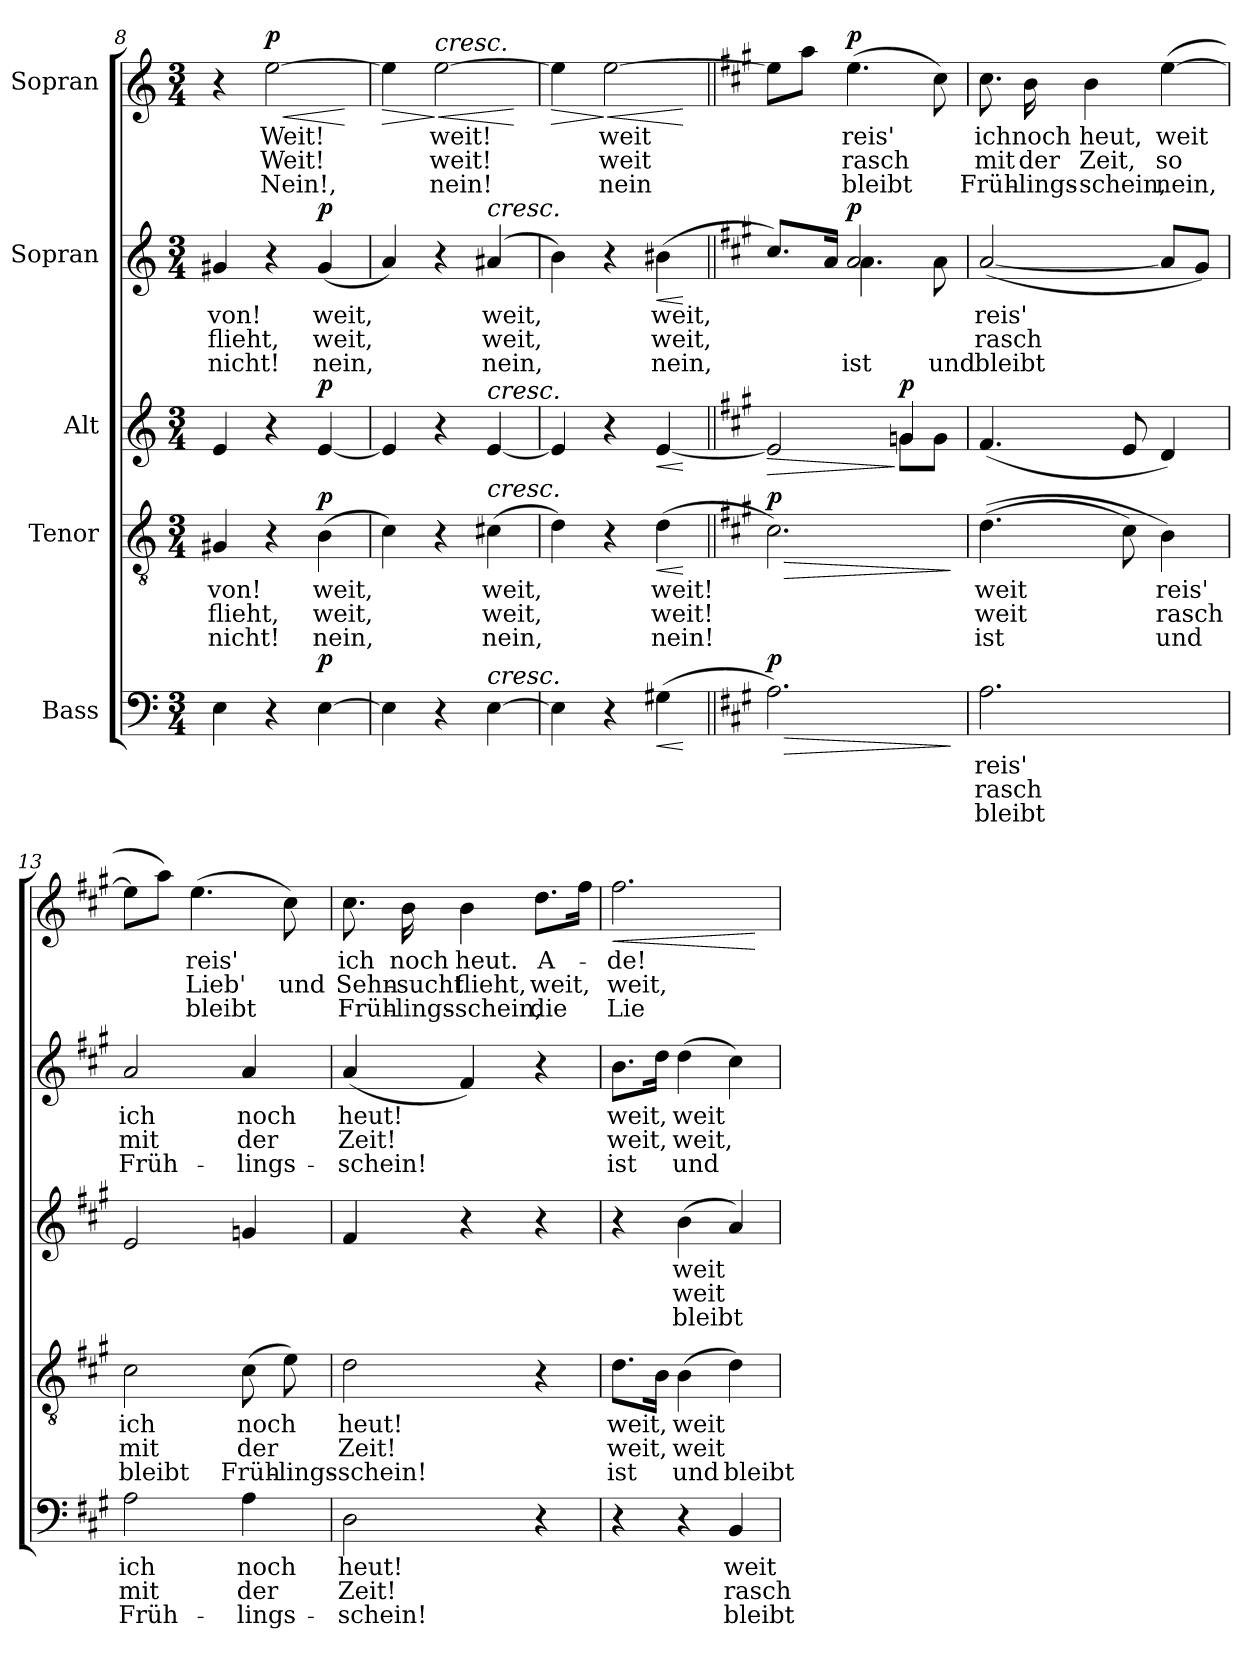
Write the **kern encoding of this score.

**kern	**text	**text	**text	**dynam	**kern	**text	**text	**text	**dynam	**kern	**text	**text	**text	**dynam	**kern	**text	**text	**text	**dynam	**kern	**text	**text	**text	**dynam
*part5	*part5	*part5	*part5	*part5	*part4	*part4	*part4	*part4	*part4	*part3	*part3	*part3	*part3	*part3	*part2	*part2	*part2	*part2	*part2	*part1	*part1	*part1	*part1	*part1
*staff5	*staff5	*staff5	*staff5	*staff5	*staff4	*staff4	*staff4	*staff4	*staff4	*staff3	*staff3	*staff3	*staff3	*staff3	*staff2	*staff2	*staff2	*staff2	*staff2	*staff1	*staff1	*staff1	*staff1	*staff1
*I"Bass	*	*	*	*	*I"Tenor	*	*	*	*	*I"Alt	*	*	*	*	*I"Sopran	*	*	*	*	*I"Sopran	*	*	*	*
*clefF4	*	*	*	*	*clefGv2	*	*	*	*	*clefG2	*	*	*	*	*clefG2	*	*	*	*	*clefG2	*	*	*	*
*k[]	*	*	*	*	*k[]	*	*	*	*	*k[]	*	*	*	*	*k[]	*	*	*	*	*k[]	*	*	*	*
*M3/4	*	*	*	*	*M3/4	*	*	*	*	*M3/4	*	*	*	*	*M3/4	*	*	*	*	*M3/4	*	*	*	*
=8	=8	=8	=8	=8	=8	=8	=8	=8	=8	=8	=8	=8	=8	=8	=8	=8	=8	=8	=8	=8	=8	=8	=8	=8
4E\	.	.	.	.	4G#X/	-von!	flieht,	nicht!	.	4e/	.	.	.	.	4g#X/	-von!	flieht,	nicht!	.	4r	.	.	.	.
!	!	!	!	!	!	!	!	!	!	!	!	!	!	!	!	!	!	!	!	!	!	!	!	!LO:HP:b
!	!	!	!	!	!	!	!	!	!	!	!	!	!	!	!	!	!	!	!	!	!	!	!	!LO:DY:n=1:a
4r	.	.	.	.	4r	.	.	.	.	4r	.	.	.	.	4r	.	.	.	.	[2ee\	Weit!	Weit!	Nein!,	< p
!	!	!	!	!LO:DY:a	!	!	!	!	!LO:DY:a	!	!	!	!	!LO:DY:a	!	!	!	!	!LO:DY:a	!	!	!	!	!
[4E\	.	.	.	p	(4B\	weit,	weit,	nein,	p	[4e/	.	.	.	p	(4g#/	weit,	weit,	nein,	p	.	.	.	.	.
.	.	.	.	.	.	.	.	.	.	.	.	.	.	.	.	.	.	.	.	.	.	.	.	[
=9	=9	=9	=9	=9	=9	=9	=9	=9	=9	=9	=9	=9	=9	=9	=9	=9	=9	=9	=9	=9	=9	=9	=9	=9
!	!	!	!	!	!	!	!	!	!	!	!	!	!	!	!	!	!	!	!	!	!	!	!	!LO:HP:b
4E\]	.	.	.	.	4c\)	.	.	.	.	4e/]	.	.	.	.	4a/)	.	.	.	.	4ee\]	.	.	.	>
!	!	!	!	!	!	!	!	!	!	!	!	!	!	!	!	!	!	!	!	!LO:TX:a:i:t=cresc.	!	!	!	!
!	!	!	!	!	!	!	!	!	!	!	!	!	!	!	!	!	!	!	!	!	!	!	!	!LO:HP:n=1:b
4r	.	.	.	.	4r	.	.	.	.	4r	.	.	.	.	4r	.	.	.	.	[2ee\	weit!	weit!	nein!	] <
!	!	!	!	!	!	!	!	!	!	!	!	!	!	!	!LO:TX:a:i:t=cresc.	!	!	!	!	!	!	!	!	!
!	!	!	!	!	!	!	!	!	!	!LO:TX:a:i:t=cresc.	!	!	!	!	!	!	!	!	!	!	!	!	!	!
!	!	!	!	!	!LO:TX:a:i:t=cresc.	!	!	!	!	!	!	!	!	!	!	!	!	!	!	!	!	!	!	!
!LO:TX:a:i:t=cresc.	!	!	!	!	!	!	!	!	!	!	!	!	!	!	!	!	!	!	!	!	!	!	!	!
[4E\	.	.	.	.	(4c#X\	weit,	weit,	nein,	.	[4e/	.	.	.	.	(4a#X/	weit,	weit,	nein,	.	.	.	.	.	.
.	.	.	.	.	.	.	.	.	.	.	.	.	.	.	.	.	.	.	.	.	.	.	.	[
=10	=10	=10	=10	=10	=10	=10	=10	=10	=10	=10	=10	=10	=10	=10	=10	=10	=10	=10	=10	=10	=10	=10	=10	=10
!	!	!	!	!	!	!	!	!	!	!	!	!	!	!	!	!	!	!	!	!	!	!	!	!LO:HP:b
4E\]	.	.	.	.	4d\)	.	.	.	.	4e/]	.	.	.	.	4b\)	.	.	.	.	4ee\]	.	.	.	>
!	!	!	!	!	!	!	!	!	!	!	!	!	!	!	!	!	!	!	!	!	!	!	!	!LO:HP:n=1:b
4r	.	.	.	.	4r	.	.	.	.	4r	.	.	.	.	4r	.	.	.	.	[2ee\	weit	weit	nein	] <
!	!	!	!	!LO:HP:b	!	!	!	!	!LO:HP:b	!	!	!	!	!LO:HP:b	!	!	!	!	!LO:HP:b	!	!	!	!	!
(4G#X\	.	.	.	<	(4d\	weit!	weit!	nein!	<	[4e/	.	.	.	<	(4b#X\	weit,	weit,	nein,	<	.	.	.	.	.
.	.	.	.	[	.	.	.	.	[	.	.	.	.	[	.	.	.	.	[	.	.	.	.	[
=11||	=11||	=11||	=11||	=11||	=11||	=11||	=11||	=11||	=11||	=11||	=11||	=11||	=11||	=11||	=11||	=11||	=11||	=11||	=11||	=11||	=11||	=11||	=11||	=11||
*k[f#c#g#]	*	*	*	*	*k[f#c#g#]	*	*	*	*	*k[f#c#g#]	*	*	*	*	*k[f#c#g#]	*	*	*	*	*k[f#c#g#]	*	*	*	*
!	!	!	!	!LO:HP:b	!	!	!	!	!LO:HP:b	!	!	!	!	!LO:HP:b	!	!	!	!	!	!	!	!	!	!
*	*	*	*	*	*	*	*	*	*	*^	*	*	*	*	*^	*	*	*	*	*	*	*	*	*
!	!	!	!	!LO:DY:n=1:a	!	!	!	!	!LO:DY:n=1:a	!	!	!	!	!	!	!	!	!	!	!	!	!	!	!	!	!
2.A\)	.	.	.	> p	2.c#\)	.	.	.	> p	2e/]	2ryy	.	.	.	>	8.cc#/L)	4ryy	.	.	.	.	8ee\L]	.	.	.	.
.	.	.	.	.	.	.	.	.	.	.	.	.	.	.	.	.	.	.	.	.	.	8aa\J	.	.	.	.
.	.	.	.	.	.	.	.	.	.	.	.	.	.	.	.	16a/Jk	.	.	.	.	.	.	.	.	.	.
!	!	!	!	!	!	!	!	!	!	!	!	!	!	!	!	!	!	!	!	!	!LO:DY:a	!	!	!	!	!LO:DY:a
.	.	.	.	.	.	.	.	.	.	.	.	.	.	.	.	2a/	4.a\	.	.	ist	p	(4.ee\	reis'	rasch	bleibt	p
!	!	!	!	!	!	!	!	!	!	!	!	!	!	!	!LO:DY:n=1:a	!	!	!	!	!	!	!	!	!	!	!
.	.	.	.	.	.	.	.	.	.	4gn/	8g\L	.	.	.	] p	.	.	.	.	.	.	.	.	.	.	.
.	.	.	.	.	.	.	.	.	.	.	8g\J	.	.	.	.	.	8a\	.	.	und	.	8cc#\)	.	.	.	.
*	*	*	*	*	*	*	*	*	*	*v	*v	*	*	*	*	*	*	*	*	*	*	*	*	*	*	*
*	*	*	*	*	*	*	*	*	*	*	*	*	*	*	*v	*v	*	*	*	*	*	*	*	*	*
.	.	.	.	]	.	.	.	.	]	.	.	.	.	.	.	.	.	.	.	.	.	.	.	.
!!LO:LB:g=z
=12	=12	=12	=12	=12	=12	=12	=12	=12	=12	=12	=12	=12	=12	=12	=12	=12	=12	=12	=12	=12	=12	=12	=12	=12
2.A\	reis'	rasch	bleibt	.	((4.d\	weit	weit	ist	.	(4.f#/	.	.	.	.	([2a/	reis'	rasch	bleibt	.	8.cc#\	ich	mit	Früh-	.
.	.	.	.	.	.	.	.	.	.	.	.	.	.	.	.	.	.	.	.	16b\	noch	der	-lings-	.
.	.	.	.	.	.	.	.	.	.	.	.	.	.	.	.	.	.	.	.	4b\	heut,	Zeit,	-schein,	.
.	.	.	.	.	8c#\)	.	.	.	.	8e/	.	.	.	.	.	.	.	.	.	.	.	.	.	.
.	.	.	.	.	4B\)	reis'	rasch	und	.	4d/)	.	.	.	.	8a/L]	.	.	.	.	([4ee\	weit	so	nein,	.
.	.	.	.	.	.	.	.	.	.	.	.	.	.	.	8g#/J)	.	.	.	.	.	.	.	.	.
=13	=13	=13	=13	=13	=13	=13	=13	=13	=13	=13	=13	=13	=13	=13	=13	=13	=13	=13	=13	=13	=13	=13	=13	=13
2A\	ich	mit	Früh-	.	2c#\	ich	mit	bleibt	.	2e/	.	.	.	.	2a/	ich	mit	Früh-	.	8ee\L]	.	.	.	.
.	.	.	.	.	.	.	.	.	.	.	.	.	.	.	.	.	.	.	.	8aa\J)	.	.	.	.
.	.	.	.	.	.	.	.	.	.	.	.	.	.	.	.	.	.	.	.	(4.ee\	reis'	Lieb'	bleibt	.
4A\	noch	der	-lings-	.	(8c#\	noch	der	Früh-	.	4gn/	.	.	.	.	4a/	noch	der	-lings-	.	.	.	.	.	.
.	.	.	.	.	8e\)	.	.	-lings-	.	.	.	.	.	.	.	.	.	.	.	8cc#\)	.	und	.	.
=14	=14	=14	=14	=14	=14	=14	=14	=14	=14	=14	=14	=14	=14	=14	=14	=14	=14	=14	=14	=14	=14	=14	=14	=14
2D\	heut!	Zeit!	-schein!	.	2d\	heut!	Zeit!	-schein!	.	4f#/	.	.	.	.	(4a/	heut!	Zeit!	-schein!	.	8.cc#\	ich	Sehn-	Früh-	.
.	.	.	.	.	.	.	.	.	.	.	.	.	.	.	.	.	.	.	.	16b\	noch	-sucht	-lings-	.
.	.	.	.	.	.	.	.	.	.	4r	.	.	.	.	4f#/)	.	.	.	.	4b\	heut.	flieht,	-schein,	.
4r	.	.	.	.	4r	.	.	.	.	4r	.	.	.	.	4r	.	.	.	.	8.dd\L	-A-	weit,	die	.
.	.	.	.	.	.	.	.	.	.	.	.	.	.	.	.	.	.	.	.	16ff#\Jk	.	.	.	.
!!LO:PB:g=z
=15	=15	=15	=15	=15	=15	=15	=15	=15	=15	=15	=15	=15	=15	=15	=15	=15	=15	=15	=15	=15	=15	=15	=15	=15
!	!	!	!	!	!	!	!	!	!	!	!	!	!	!	!	!	!	!	!	!	!	!	!	!LO:HP:b
4r	.	.	.	.	8.d\L	weit,	weit,	ist	.	4r	.	.	.	.	8.b\L	weit,	weit,	ist	.	2.ff#\	-de!	weit,	Lie-	<
.	.	.	.	.	16B\Jk	.	.	.	.	.	.	.	.	.	16dd\Jk	.	.	.	.	.	.	.	.	.
4r	.	.	.	.	(4B\	weit	weit	und	.	(4b\	weit	weit	bleibt	.	(4dd\	weit	weit,	und	.	.	.	.	.	.
4BB/	weit	rasch	bleibt	.	4d\)	.	.	bleibt	.	4a/)	.	.	.	.	4cc#\)	.	.	.	.	.	.	.	.	.
.	.	.	.	.	.	.	.	.	.	.	.	.	.	.	.	.	.	.	.	.	.	.	.	[
=	=	=	=	=	=	=	=	=	=	=	=	=	=	=	=	=	=	=	=	=	=	=	=	=
*-	*-	*-	*-	*-	*-	*-	*-	*-	*-	*-	*-	*-	*-	*-	*-	*-	*-	*-	*-	*-	*-	*-	*-	*-
